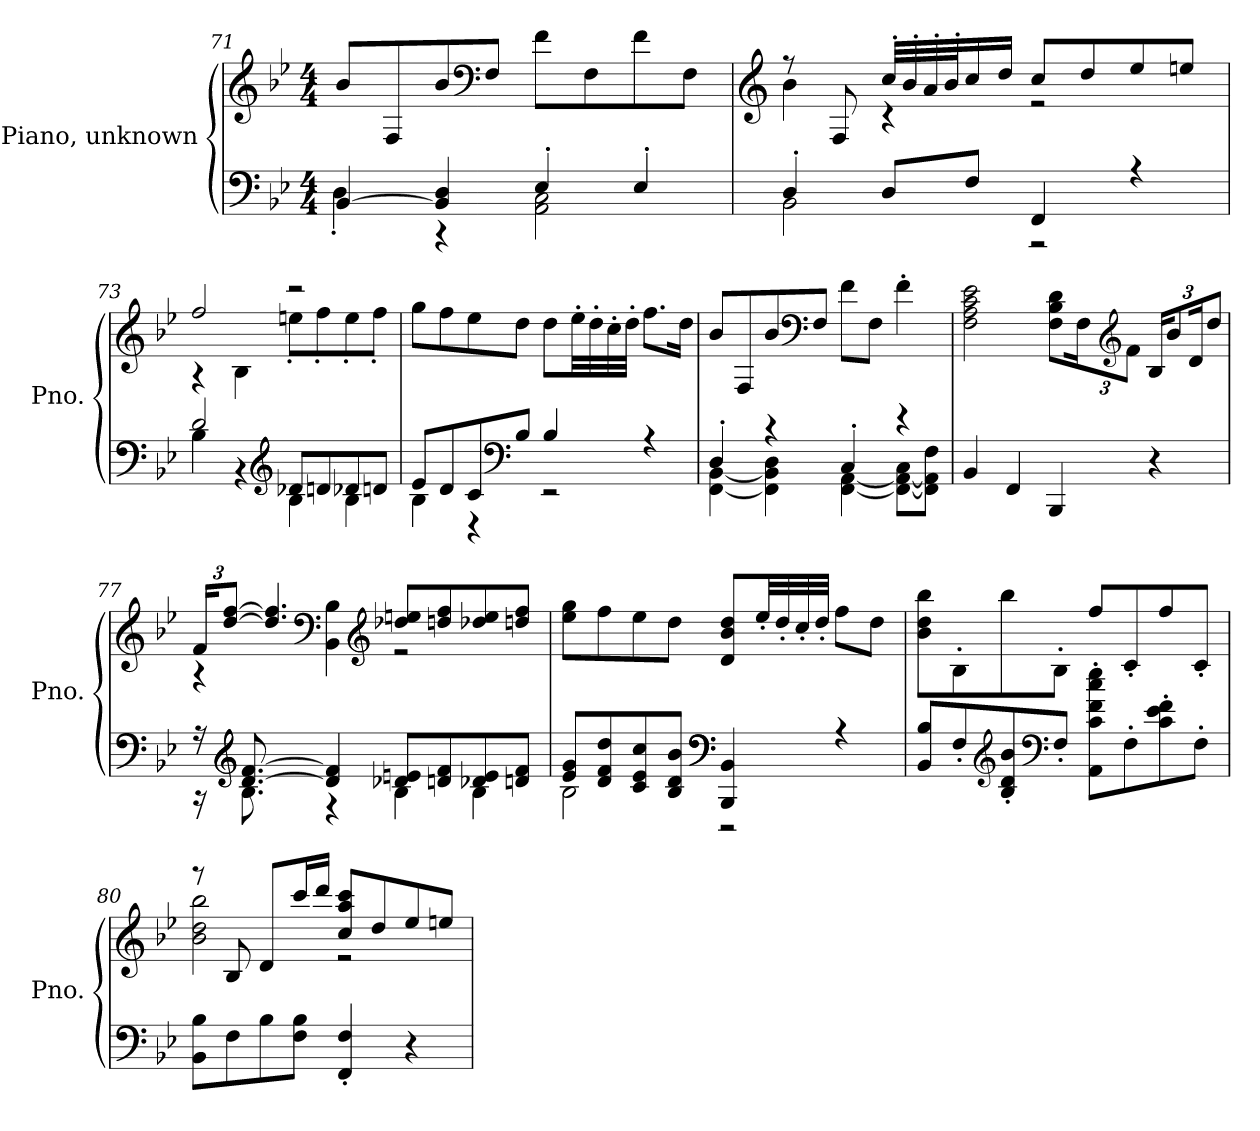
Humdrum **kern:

**kern	**kern
*part1	*part1
*staff2	*staff1
*I"Piano, unknown	*
*I'Pno.	*
*clefF4	*clefG2
*k[b-e-]	*k[b-e-]
*M4/4	*M4/4
=71	=71
*^	*
[4BB-/	4D'\	8b-/L
.	.	8F/
4BB-/] 4D/	4r	8b-/
*	*	*clefF4
.	.	8F/J
4E-'/	2AA\ 2C\	8f\L
.	.	8F\
4E-'/	.	8f\
.	.	8F\J
=72	=72	=72
*	*	*clefG2
*	*	*^
4D'/	2BB-\	8r	4b-\
.	.	8F/	.
8D/L	.	32cc'/LLL	4r
.	.	32b-'/	.
.	.	32a'/	.
.	.	32b-'/J	.
8F/J	.	16cc/	.
.	.	16dd/JJ	.
4FF/	2r	8cc/L	2r
.	.	8dd/	.
4r	.	8ee-/	.
.	.	8een/J	.
!!LO:LB:g=z	!!
=73	=73	=73	=73
2d/	4B-\	2ff/	4r
.	4r	.	4B-\
*clefG2	*	*	*
8d-X/L	4B-\	2r	8een'\L
8dn/	.	.	8ff'\
8d-X/	4B-\	.	8ee'\
8dn/J	.	.	8ff'\J
*	*	*v	*v
=74	=74	=74
8e-/L	4B-\	8gg\L
8d/	.	8ff\
8c/	4r	8ee-\
*clefF4	*	*
8B-/J	.	8dd\J
4B-/	2r	8dd\L
.	.	32ee-'\LL
.	.	32dd'\
.	.	32cc'\
.	.	32dd'\JJJ
4r	.	8.ff\L
.	.	16dd\Jk
=75	=75	=75
4D'/	[4FF\ [4BB-\	8b-/L
.	.	8F/
4r	4FF\] 4BB-\] 4D\	8b-/
*	*	*clefF4
.	.	8F/J
4C'/	[4FF\ [4AA\	8f\L
.	.	8F\J
4r	8FF\_ 8AA\_ 8C\L	4f'\
.	8FF\] 8AA\] 8F\J	.
*v	*v	*
!!LO:LB:g=z
=76	=76
4BB-/	2F\ 2A\ 2c\ 2e-\
4FF/	.
4BBB-/	8F\ 8B-\ 8d\L
*	*Xbrackettup
.	24F\K
*	*clefG2
.	12f\J
4r	24B-/KL
.	12b-/
.	24d/K
.	12dd/J
=77	=77
*^	*^
16r	16r	24f/KL	4r
.	.	[12dd/ [12ff/J	.
*clefG2	*	*	*
[8.d/ [8.f/	8.B-\	.	.
.	.	4.dd/] 4.ff/]	.
*	*	*clefF4	*
4d/] 4f/]	4r	.	4BB-\ 4B-\
*	*	*clefG2	*
8d-X/ 8en/L	4B-\	8dd-X/ 8een/L	2r
8dn/ 8f/	.	8ddn/ 8ff/	.
8d-X/ 8e/	4B-\	8dd-X/ 8ee/	.
8dn/ 8f/J	.	8ddn/ 8ff/J	.
*	*	*v	*v
=78	=78	=78
8e-/ 8g/L	2B-\	8ee-\ 8gg\L
8d/ 8f/ 8dd/	.	8ff\
8c/ 8e-/ 8cc/	.	8ee-\
8B-/ 8d/ 8b-/J	.	8dd\J
*clefF4	*	*
4BBB-/ 4BB-/	2r	8d/ 8b-/ 8dd/L
.	.	32ee-'/LL
.	.	32dd'/
.	.	32cc'/
.	.	32dd'/JJJ
4r	.	8ff\L
.	.	8dd\J
*v	*v	*
!!LO:LB:g=z
=79	=79
8BB-/ 8B-/L	8b-\ 8dd\ 8bb-\L
8F'/	8B-'\
*clefG2	*
8B-/' 8d/' 8b-/'	8bb-\
*clefF4	*
8F'/J	8B-'\J
8AA\' 8c\' 8f\' 8cc\' 8ee-\'L	8ff/L
8F'\	8c'/
8c\' 8e-\' 8f\'	8ff/
8F'\J	8c'/J
=80	=80
*	*^
8BB-\ 8B-\L	8r	2b-\ 2dd\ 2bb-\
8F\	8B-/	.
8B-\	8d/L	.
8F\ 8B-\J	16ccc/L	.
.	16ddd/JJ	.
4FF/' 4F/'	8cc/ 8aa/ 8ccc/L	2r
.	8dd/	.
4r	8ee-/	.
.	8een/J	.
*	*v	*v
=	=
*-	*-
